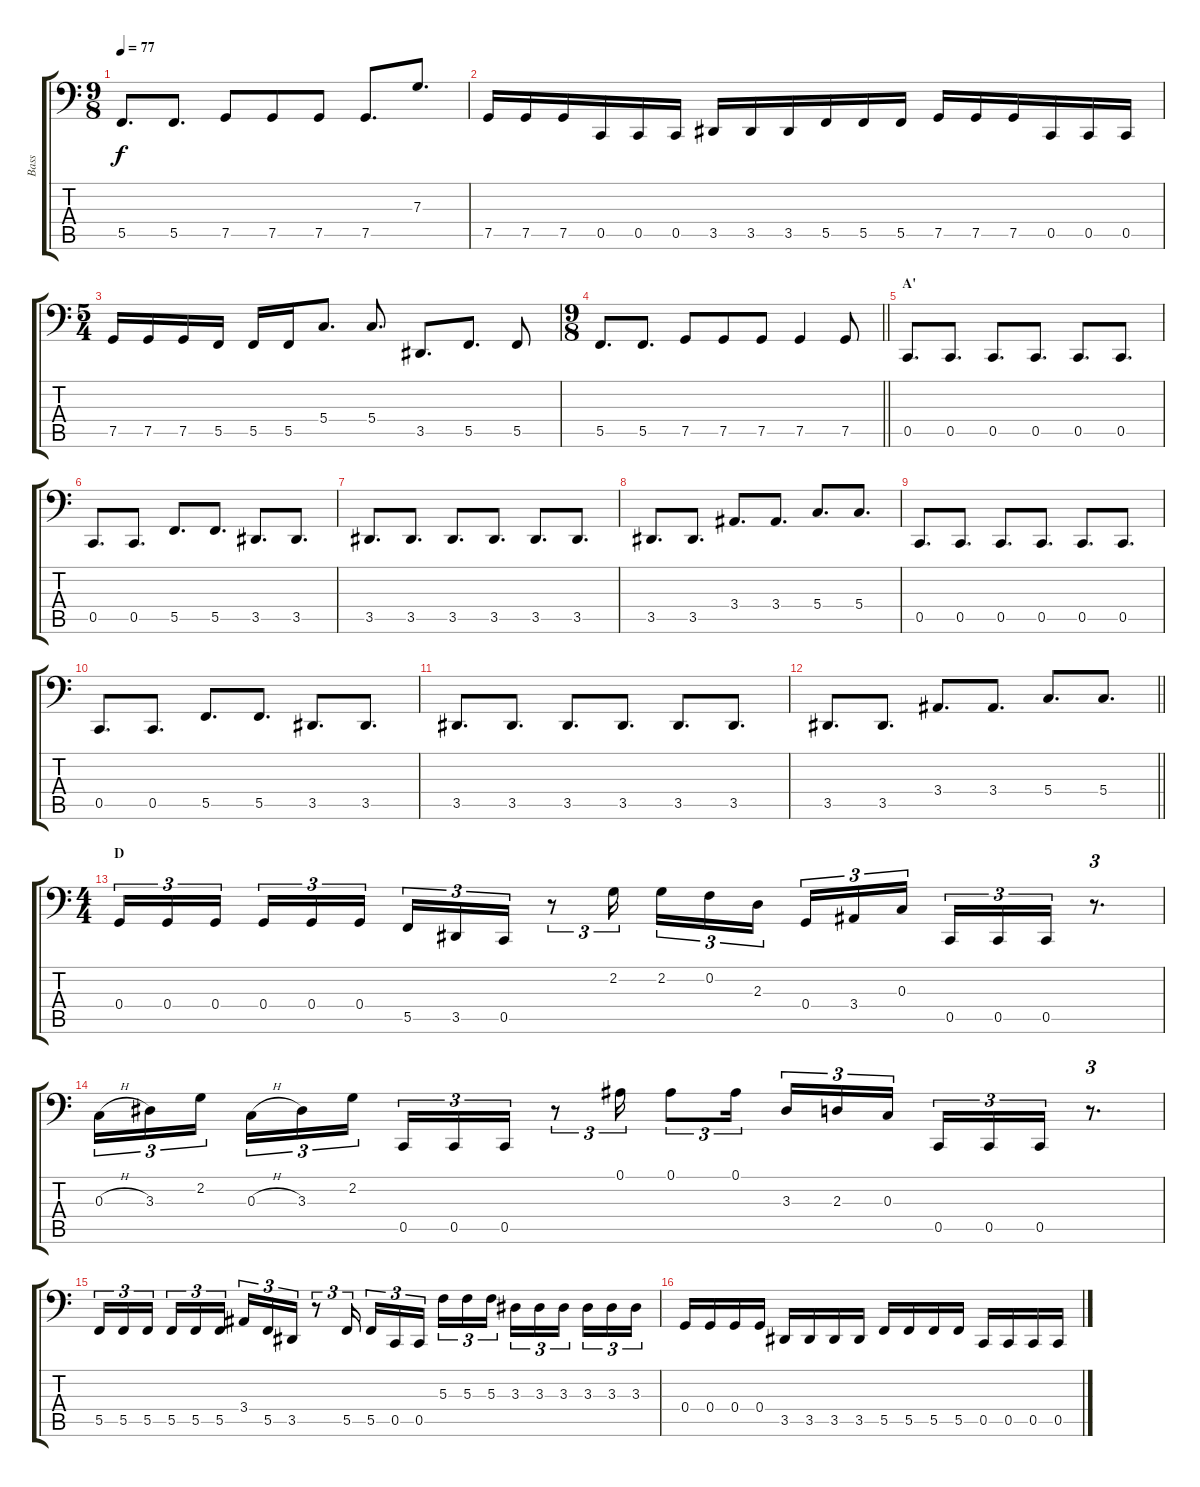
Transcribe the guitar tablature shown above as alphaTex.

\track ("Bass" "Bass") {solo instrument electricbasspick}
\staff {score tabs}
\tuning (Bb2 F2 C2 G1 C1 A0) {hide}
\ts (9 8)
\tempo 77
\clef f4
\ks c
5.5.8{d dy f} 5.5.8{d} 7.5.8 7.5.8 7.5.8 7.5.8{d} 7.3.8{d} |
7.5.16 7.5.16 7.5.16 0.5.16 0.5.16 0.5.16 3.5.16 3.5.16 3.5.16 5.5.16 5.5.16 5.5.16 7.5.16 7.5.16 7.5.16 0.5.16 0.5.16 0.5.16 |
\ts (5 4)
7.5.16 7.5.16 7.5.16 5.5.16 5.5.16 5.5.16 5.4.8{d} 5.4.8{d} 3.5.8{d} 5.5.8{d} 5.5.8 |
\ts (9 8)
\barLineRight lightlight
5.5.8{d} 5.5.8{d} 7.5.8 7.5.8 7.5.8 7.5.4 7.5.8 |
\section ("" "A'")
0.5.8{d} 0.5.8{d} 0.5.8{d} 0.5.8{d} 0.5.8{d} 0.5.8{d} |
0.5.8{d} 0.5.8{d} 5.5.8{d} 5.5.8{d} 3.5.8{d} 3.5.8{d} |
3.5.8{d} 3.5.8{d} 3.5.8{d} 3.5.8{d} 3.5.8{d} 3.5.8{d} |
3.5.8{d} 3.5.8{d} 3.4.8{d} 3.4.8{d} 5.4.8{d} 5.4.8{d} |
0.5.8{d} 0.5.8{d} 0.5.8{d} 0.5.8{d} 0.5.8{d} 0.5.8{d} |
0.5.8{d} 0.5.8{d} 5.5.8{d} 5.5.8{d} 3.5.8{d} 3.5.8{d} |
3.5.8{d} 3.5.8{d} 3.5.8{d} 3.5.8{d} 3.5.8{d} 3.5.8{d} |
\barLineRight lightlight
3.5.8{d} 3.5.8{d} 3.4.8{d} 3.4.8{d} 5.4.8{d} 5.4.8{d} |
\ts (4 4)
\section ("" "D")
0.4.16{tu (3 2) volume 12} 0.4.16{tu (3 2)} 0.4.16{tu (3 2) beam splitsecondary} 0.4.16{tu (3 2)} 0.4.16{tu (3 2)} 0.4.16{tu (3 2)} 5.5.16{tu (3 2)} 3.5.16{tu (3 2)} 0.5.16{tu (3 2)} r.8{tu (3 2)} 2.2.16{tu (3 2)} 2.2.16{tu (3 2)} 0.2.16{tu (3 2)} 2.3.16{tu (3 2) beam splitsecondary} 0.4.16{tu (3 2)} 3.4.16{tu (3 2)} 0.3.16{tu (3 2)} 0.5.16{tu (3 2)} 0.5.16{tu (3 2)} 0.5.16{tu (3 2)} r.8{d tu (3 2)} |
0.3{h}.16{tu (3 2)} 3.3.16{tu (3 2)} 2.2.16{tu (3 2) beam splitsecondary} 0.3{h}.16{tu (3 2)} 3.3.16{tu (3 2)} 2.2.16{tu (3 2)} 0.5.16{tu (3 2)} 0.5.16{tu (3 2)} 0.5.16{tu (3 2)} r.8{tu (3 2)} 0.1.16{tu (3 2)} 0.1.8{tu (3 2)} 0.1.16{tu (3 2) beam splitsecondary} 3.3.16{tu (3 2)} 2.3.16{tu (3 2)} 0.3.16{tu (3 2)} 0.5.16{tu (3 2)} 0.5.16{tu (3 2)} 0.5.16{tu (3 2)} r.8{d tu (3 2)} |
5.5.16{tu (3 2)} 5.5.16{tu (3 2)} 5.5.16{tu (3 2) beam splitsecondary} 5.5.16{tu (3 2)} 5.5.16{tu (3 2)} 5.5.16{tu (3 2)} 3.4.16{tu (3 2)} 5.5.16{tu (3 2)} 3.5.16{tu (3 2)} r.8{tu (3 2)} 5.5.16{tu (3 2)} 5.5.16{tu (3 2)} 0.5.16{tu (3 2)} 0.5.16{tu (3 2) beam splitsecondary} 5.3.16{tu (3 2)} 5.3.16{tu (3 2)} 5.3.16{tu (3 2)} 3.3.16{tu (3 2)} 3.3.16{tu (3 2)} 3.3.16{tu (3 2) beam splitsecondary} 3.3.16{tu (3 2)} 3.3.16{tu (3 2)} 3.3.16{tu (3 2)} |
0.4.16 0.4.16 0.4.16 0.4.16 3.5.16 3.5.16 3.5.16 3.5.16 5.5.16 5.5.16 5.5.16 5.5.16 0.5.16 0.5.16 0.5.16 0.5.16
